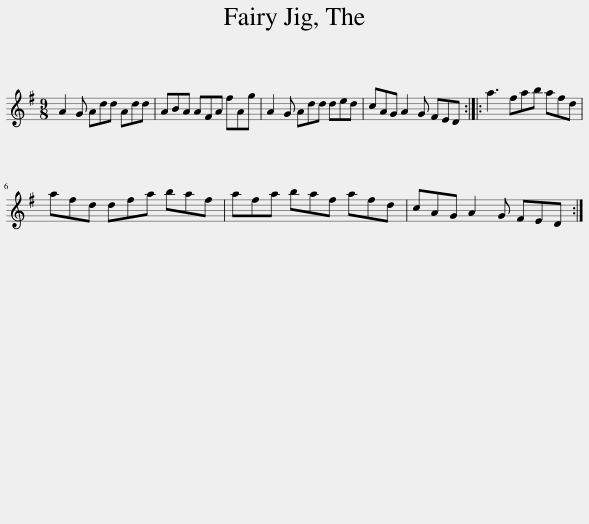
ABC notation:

X:1
L:1/8
M:9/8
I:linebreak $
K:G
V:1 treble
V:1
 A2 G Add Add | ABA AFA fAg | A2 G Add ded | cAG A2 G FED :: a3 fab afd |$ %5
 afd dfa baf | afa baf afd | cAG A2 G FED :| %8
